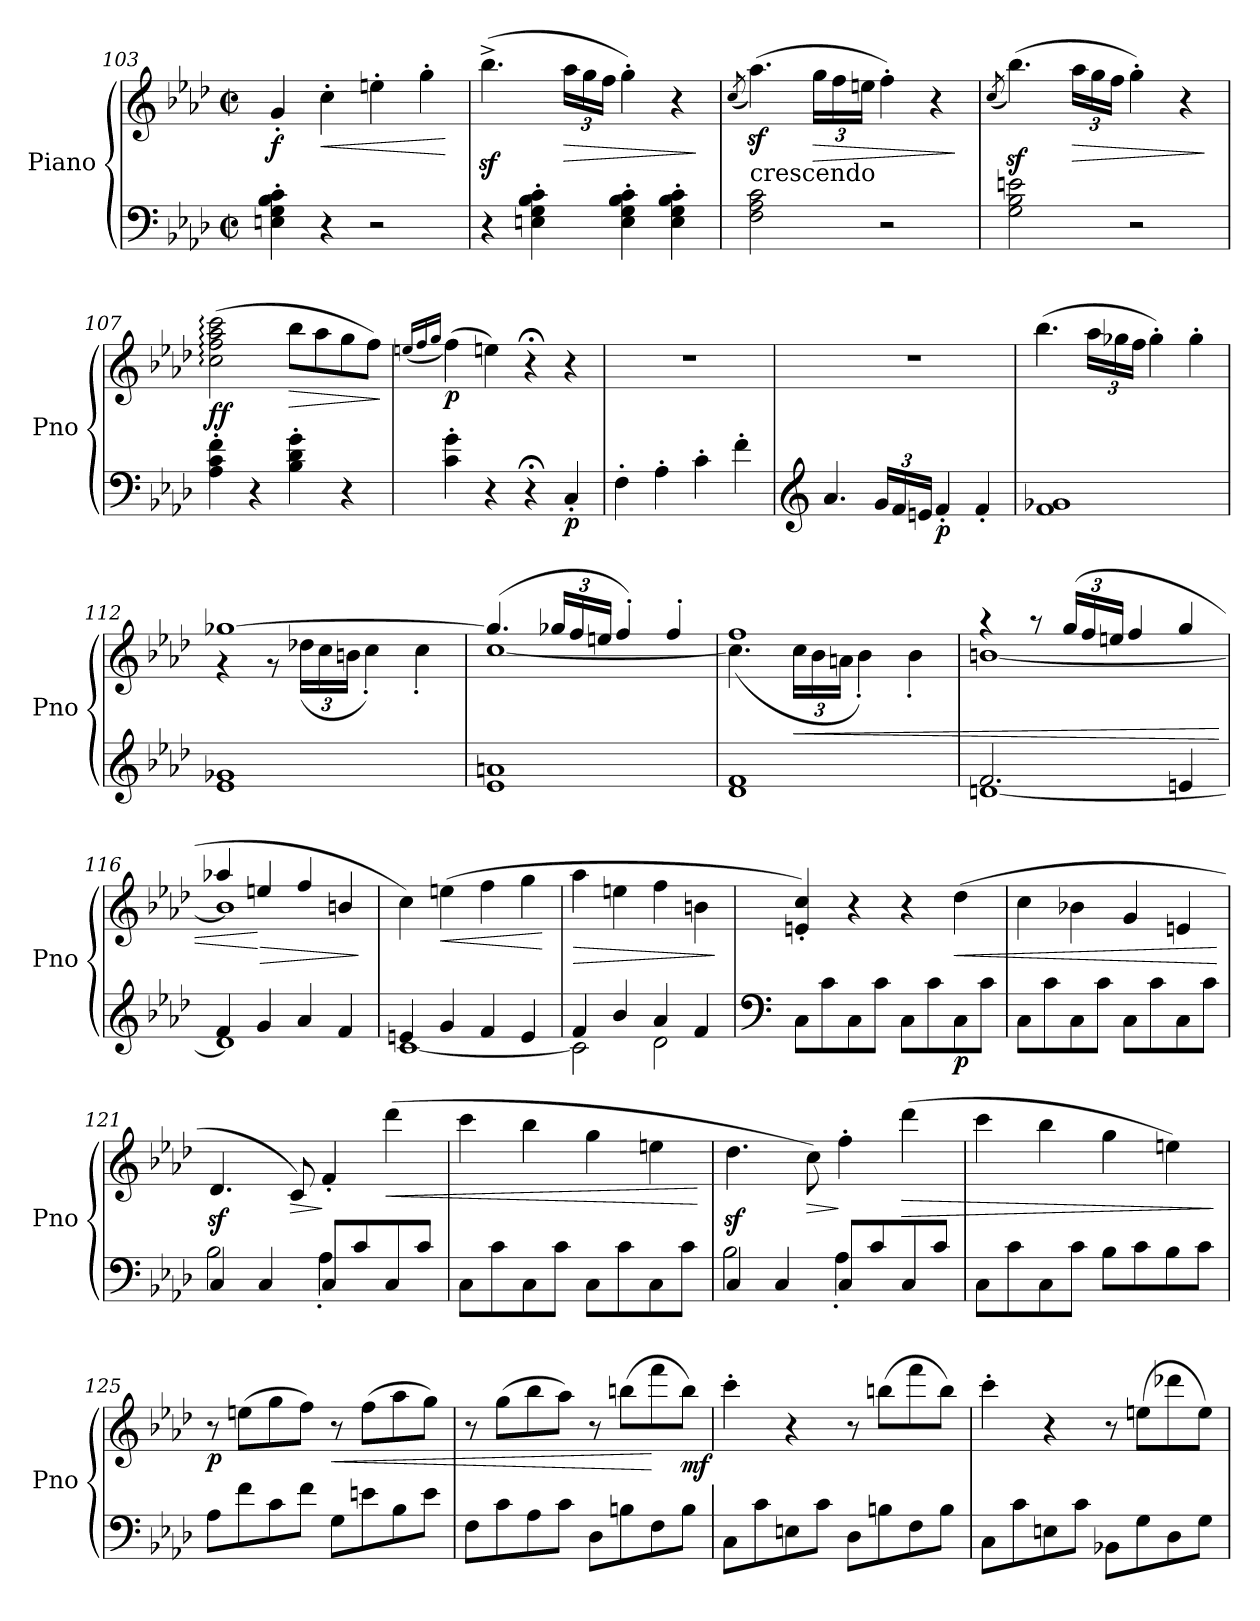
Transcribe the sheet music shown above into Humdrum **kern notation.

**kern	**kern	**dynam
*part1	*part1	*part1
*staff2	*staff1	*staff1/2
*I"Piano	*	*
*I'Pno	*	*
*clefF4	*clefG2	*
*k[b-e-a-d-]	*k[b-e-a-d-]	*
*A-:	*A-:	*
*M2/2	*M2/2	*
*met(c|)	*met(c|)	*
=103	=103	=103
!	!	!LO:DY:b
4En\' 4G\' 4B-\' 4c\'	4g'/	f
!	!	!LO:HP:b
4r	4cc'\	<
2r	4een'\	.
.	4gg'\	.
.	.	[
!!LO:LB:g=z
=104	=104	=104
4r	(>4.bb-z<^\	.
4En\' 4G\' 4B-\' 4c\'	.	.
*	*Xbrackettup	*
!	!	!LO:HP:b
.	24aa-\LL	>
.	24gg\	.
.	24ff\JJ	.
4E\' 4G\' 4B-\' 4c\'	4gg'\)	.
4E\' 4G\' 4B-\' 4c\'	4r	.
.	.	]
=105	=105	=105
.	(<8qcc/	.
!LO:TX:a:t=crescendo	!	!
2F\ 2A-\ 2c\	(>4.aa-z<\)	.
!	!	!LO:HP:b
.	24gg\LL	>
.	24ff\	.
.	24een\JJ	.
2r	4ff'\)	.
.	4r	.
.	.	]
=106	=106	=106
.	(<8qcc/	.
2G\ 2B-\ 2en\	(>4.bb-z<\)	.
!	!	!LO:HP:b
.	24aa-\LL	>
.	24gg\	.
.	24ff\JJ	.
2r	4gg'\)	.
.	4r	.
.	.	]
=107	=107	=107
!	!	!LO:DY:b
4A-\' 4c\' 4f\'	(>2cc\: 2ff\: 2aa-\: 2ccc\:	ff
4r	.	.
!	!	!LO:HP:b
4B-\' 4d-\' 4g\'	8bb-\L	>
.	8aa-\	.
4r	8gg\	.
.	8ff\J)	.
.	.	]
=108	=108	=108
.	(<16qeen/LL	.
.	16qff/	.
.	16qgg/JJ	.
!	!	!LO:DY:b
4c\' 4g\'	(>4ff\)	p
4r	4ee\)	.
4r;<	4r;<	.
!	!	!LO:DY:b=2
4C'/	4r	p
=109	=109	=109
4F'\	1r	.
4A-'\	.	.
4c'\	.	.
4f'\	.	.
!!LO:LB:g=z
=110	=110	=110
*clefG2	*	*
4.a-/	1r	.
*Xbrackettup	*	*
24g/LL	.	.
24f/	.	.
24en/JJ	.	.
!	!	!LO:DY:b=2
4f'/	.	p
4f'/	.	.
=111	=111	=111
1f 1g-X	(>4.bb-\	.
.	24aa-\LL	.
.	24gg-X\	.
.	24ff\JJ	.
.	4gg-'\)	.
.	4gg-'\	.
=112	=112	=112
*	*^	*
1e- 1g-X	[1gg-X	4r	.
.	.	8r	.
.	.	(<24dd-X\LL	.
.	.	24cc\	.
.	.	24bn\JJ	.
.	.	4cc'\)	.
.	.	4cc'\	.
=113	=113	=113	=113
1e- 1an	(>4.gg-/]	[1cc	.
.	24gg-X/LL	.	.
.	24ff/	.	.
.	24een/JJ	.	.
.	4ff'/)	.	.
.	4ff'/	.	.
=114	=114	=114	=114
1d- 1f	1ff	(<4.cc\]	.
!	!	!	!LO:HP:b
.	.	24cc\LL	<
.	.	24b-\	.
.	.	24an\JJ	.
.	.	4b-'\)	.
.	.	4b-'\	.
=115	=115	=115	=115
*^	*	*	*
2.f/	[1dn	4r	[1bn	.
.	.	8r	.	.
.	.	(>24gg/LL	.	.
.	.	24ff/	.	.
.	.	24een/JJ	.	.
.	.	4ff/	.	.
4en/	.	4gg/	.	.
!!LO:LB:g=z	!!
=116	=116	=116	=116	=116
4f/	1d]	4aa-X/	1b]	.
!	!	!	!	!LO:HP:n=1:b
4g/	.	4een/	.	[ >
4a-/	.	4ff/	.	.
4f/	.	4bn/	.	.
*v	*v	*	*	*
*	*v	*v	*
.	.	]
=117	=117	=117
*^	*	*
4en/	[1c	4cc\)	.
!	!	!	!LO:HP:b
4g/	.	(>4een\	<
4f/	.	4ff\	.
4e/	.	4gg\	.
*v	*v	*	*
.	.	[
=118	=118	=118
*^	*	*
!	!	!	!LO:HP:b
4f/	2c\]	4aa-\	>
4b-/	.	4een\	.
4a-/	2d-\	4ff\	.
4f/	.	4bn\	.
*v	*v	*	*
.	.	]
=119	=119	=119
*clefF4	*	*
8C\L	4en/' 4cc/')	.
8c\	.	.
8C\	4r	.
8c\J	.	.
8C\L	4r	.
8c\	.	.
!	!	!LO:HP:b
!	!	!LO:DY:n=1:b=2
8C\	(>4dd-\	< p
8c\J	.	.
=120	=120	=120
8C\L	4cc\	.
8c\	.	.
8C\	4b-X\	.
8c\J	.	.
8C\L	4g/	.
8c\	.	.
8C\	4en/	.
8c\J	.	.
.	.	[
=121	=121	=121
*^	*	*
4C/	2B-\	4.d-z</	.
4C/	.	.	.
!	!	!	!LO:HP:b
.	.	8c/)	>
8C/L	4A-'\	4f'/	]
8c/	.	.	.
!	!	!	!LO:HP:b
8C/	4ryy	(>4ddd-\	<
8c/J	.	.	.
*v	*v	*	*
!!LO:LB:g=z
=122	=122	=122
8C\L	4ccc\	.
8c\	.	.
8C\	4bb-\	.
8c\J	.	.
8C\L	4gg\	.
8c\	.	.
8C\	4een\	.
8c\J	.	.
.	.	[
=123	=123	=123
*^	*	*
4C/	2B-\	4.dd-z<\	.
4C/	.	.	.
!	!	!	!LO:HP:b
.	.	8cc\)	>
8C/L	4A-'\	4ff'\	]
8c/	.	.	.
!	!	!	!LO:HP:b
8C/	4ryy	(>4ddd-\	>
8c/J	.	.	.
*v	*v	*	*
=124	=124	=124
8C\L	4ccc\	.
8c\	.	.
8C\	4bb-\	.
8c\J	.	.
8B-\L	4gg\	.
8c\	.	.
8B-\	4een\)	.
8c\J	.	.
.	.	]
=125	=125	=125
!	!	!LO:DY:b
8A-\L	8r	p
8f\	(>8een\L	.
8c\	8gg\	.
8f\J	8ff\J)	.
!	!	!LO:HP:b
8G\L	8r	<
8en\	(>8ff\L	.
8B-\	8aa-\	.
8e\J	8gg\J)	.
=126	=126	=126
8F\L	8r	.
8c\	(>8gg\L	.
8A-\	8bb-\	.
8c\J	8aa-\J)	.
8D-\L	8r	.
8Bn\	(>8bbn\L	.
8F\	8fff\	[
!	!	!LO:DY:b
8B\J	8bb\J)	mf
!!LO:LB:g=z
=127	=127	=127
8C\L	4ccc'\	.
8c\	.	.
8En\	4r	.
8c\J	.	.
8D-\L	8r	.
8Bn\	(>8bbn\L	.
8F\	8fff\	.
8B\J	8bb\J)	.
=128	=128	=128
8C\L	4ccc'\	.
8c\	.	.
8En\	4r	.
8c\J	.	.
8BB-X\L	8r	.
8G\	(>8een\L	.
8D-\	8ddd-X\	.
8G\J	8ee\J)	.
=	=	=
*-	*-	*-
